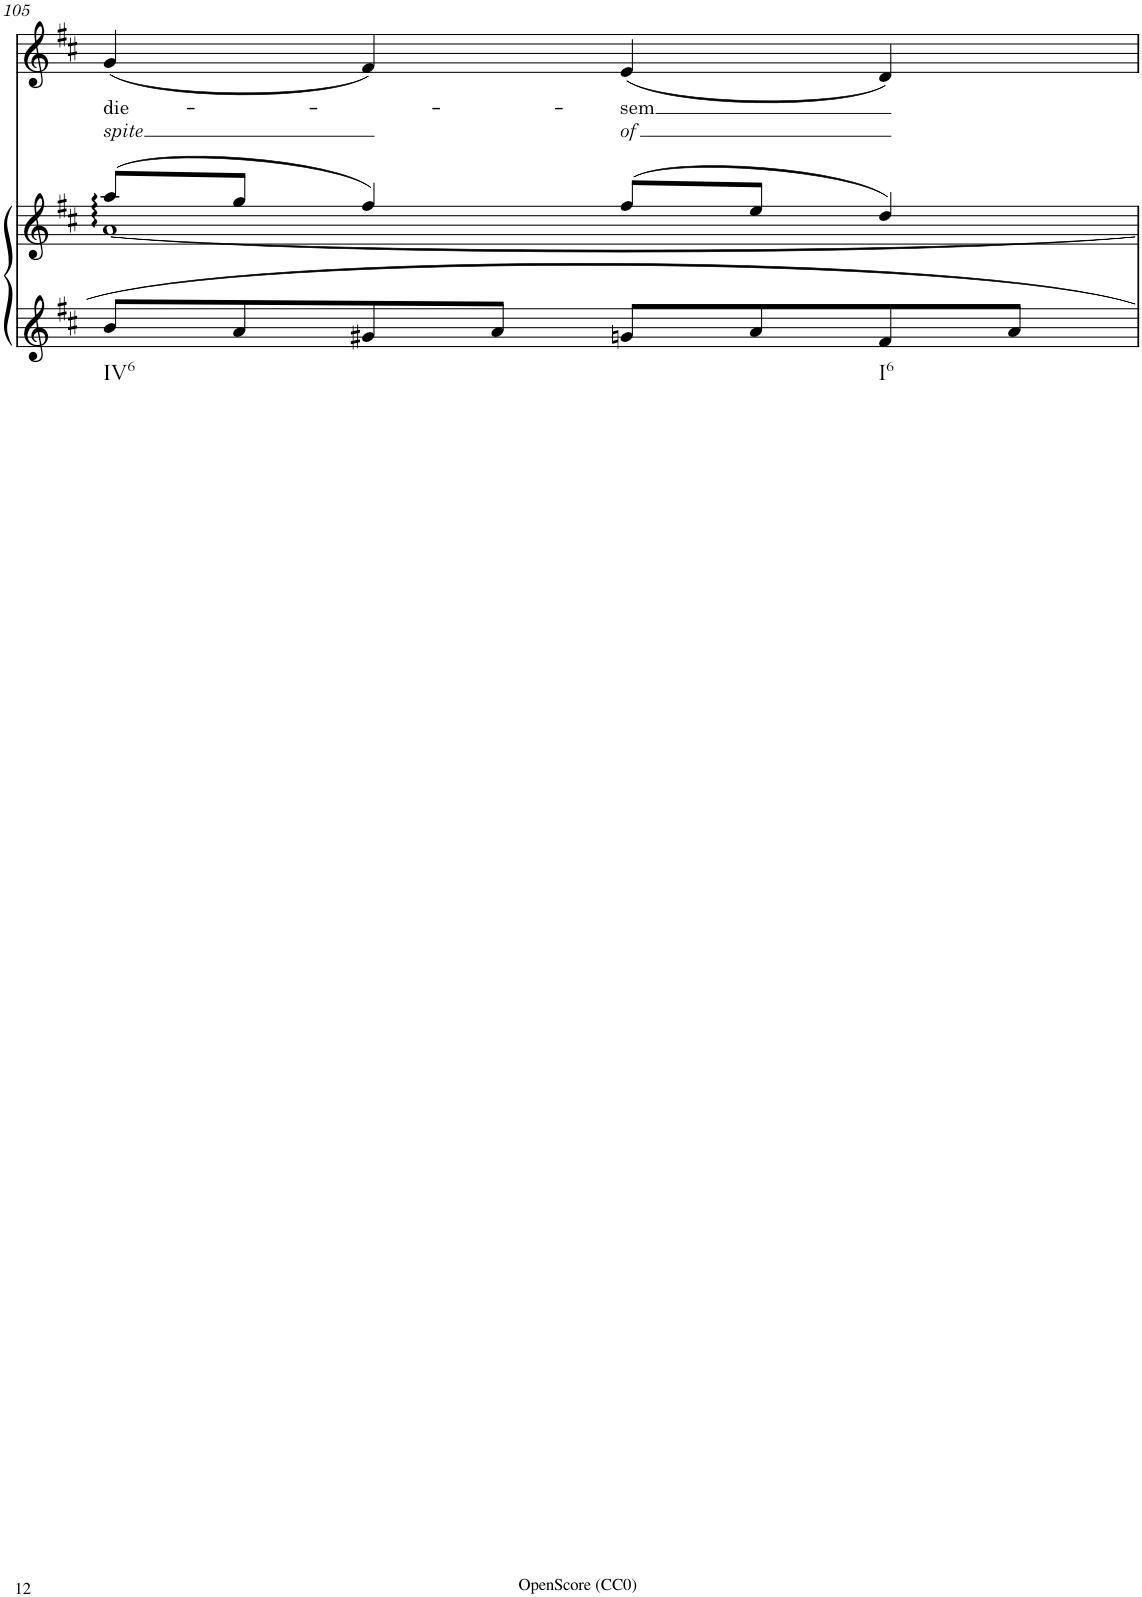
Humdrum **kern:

**kern	**kern	**kern	**text	**text
*part2	*part2	*part1	*part1	*part1
*staff3	*staff2	*staff1	*staff1	*staff1
*I"Piano	*	*I"Voice	*	*
*I'Pno	*	*	*	*
!!LO:PB:g=z
*clefG2	*clefG2	*clefG2	*	*
*k[f#c#]	*k[f#c#]	*k[f#c#]	*	*
*M4/4	*M4/4	*M4/4	*	*
=105	=105	=105	=105	=105
*	*^	*	*	*
!LO:TX:b:t=IV6	!	!	!	!	!
!	!	!	!	!LO:LY:b	!LO:LY:b
8b/L	(8aa/L	[1a	(4g/	die-	spite
8a/	8gg/J	.	.	.	.
8g#X/	4ff#/)	.	4f#/)	.	.
8a/J	.	.	.	.	.
!	!	!	!	!LO:LY:b	!LO:LY:b
8gn/L	(8ff#/L	.	(4e/	-sem	of
8a/	8ee/J	.	.	.	.
!LO:TX:b:t=I6	!	!	!	!	!
8f#/	4dd/)	.	4d/)	.	.
8a/J	.	.	.	.	.
*	*v	*v	*	*	*
=	=	=	=	=
*-	*-	*-	*-	*-
